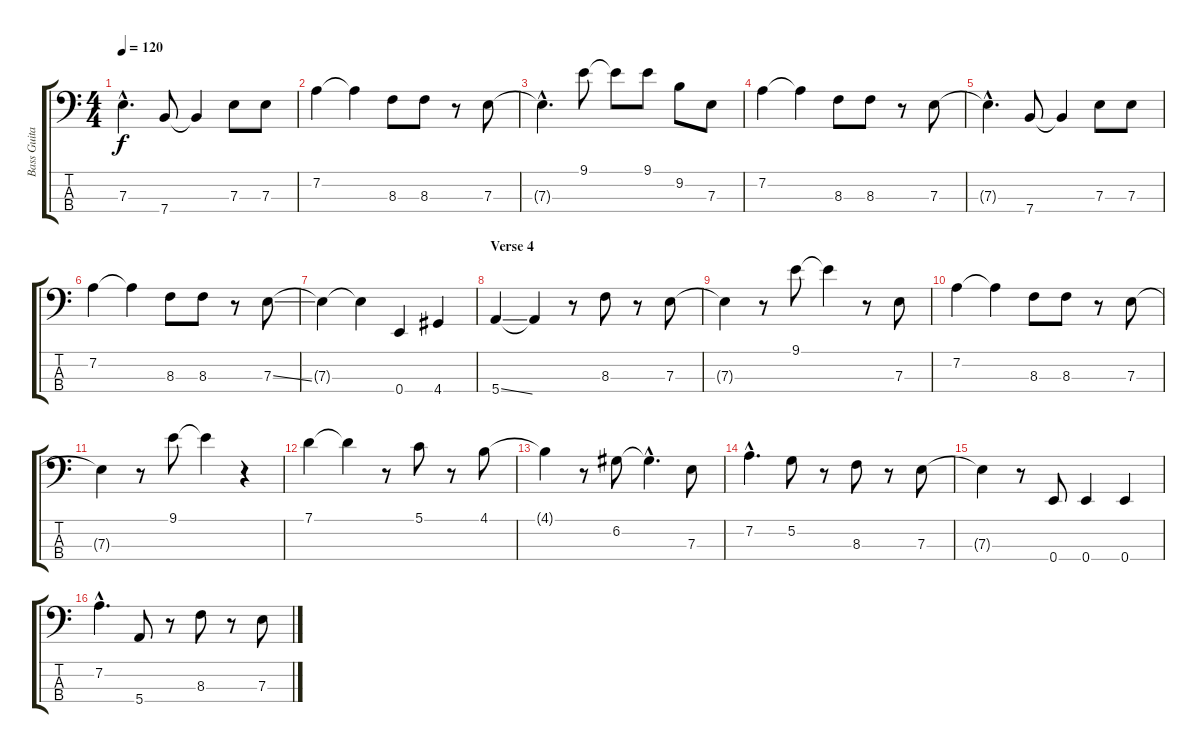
\track ("Bass Guitar" "Bass Guita") {instrument electricbassfinger}
\staff {score tabs}
\tuning (G2 D2 A1 E1) {hide}
\ts (4 4)
\tempo 120
\clef f4
\ks c
7.3{hac t}.4{d dy f} 7.4.8 7.4{t}.4 7.3.8 7.3.8 |
7.2.4 7.2{t}.4 8.3.8 8.3.8 r.8 7.3.8 |
7.3{hac t}.4{d} 9.1.8 9.1{t}.8 9.1.8 9.2.8 7.3.8 |
7.2.4 7.2{t}.4 8.3.8 8.3.8 r.8 7.3.8 |
7.3{hac t}.4{d} 7.4.8 7.4{t}.4 7.3.8 7.3.8 |
7.2.4 7.2{t}.4 8.3.8 8.3.8 r.8 7.3{ss}.8 |
7.3{t}.4 7.3{t}.4 0.4.4 4.4.4 |
\section ("" "Verse 4")
5.4{ss}.4 5.4{t}.4 r.8 8.3.8 r.8 7.3.8 |
7.3{t}.4 r.8 9.1.8 9.1{t}.4 r.8 7.3.8 |
7.2.4 7.2{t}.4 8.3.8 8.3.8 r.8 7.3.8 |
7.3{t}.4 r.8 9.1.8 9.1{t}.4 r.4 |
7.1.4 7.1{t}.4 r.8 5.1.8 r.8 4.1.8 |
4.1{t}.4 r.8 6.2.8 6.2{hac t}.4{d} 7.3.8 |
7.2{hac}.4{d} 5.2.8 r.8 8.3.8 r.8 7.3.8 |
7.3{t}.4 r.8 0.4.8 0.4.4 0.4.4 |
7.2{hac}.4{d} 5.4.8 r.8 8.3.8 r.8 7.3.8
